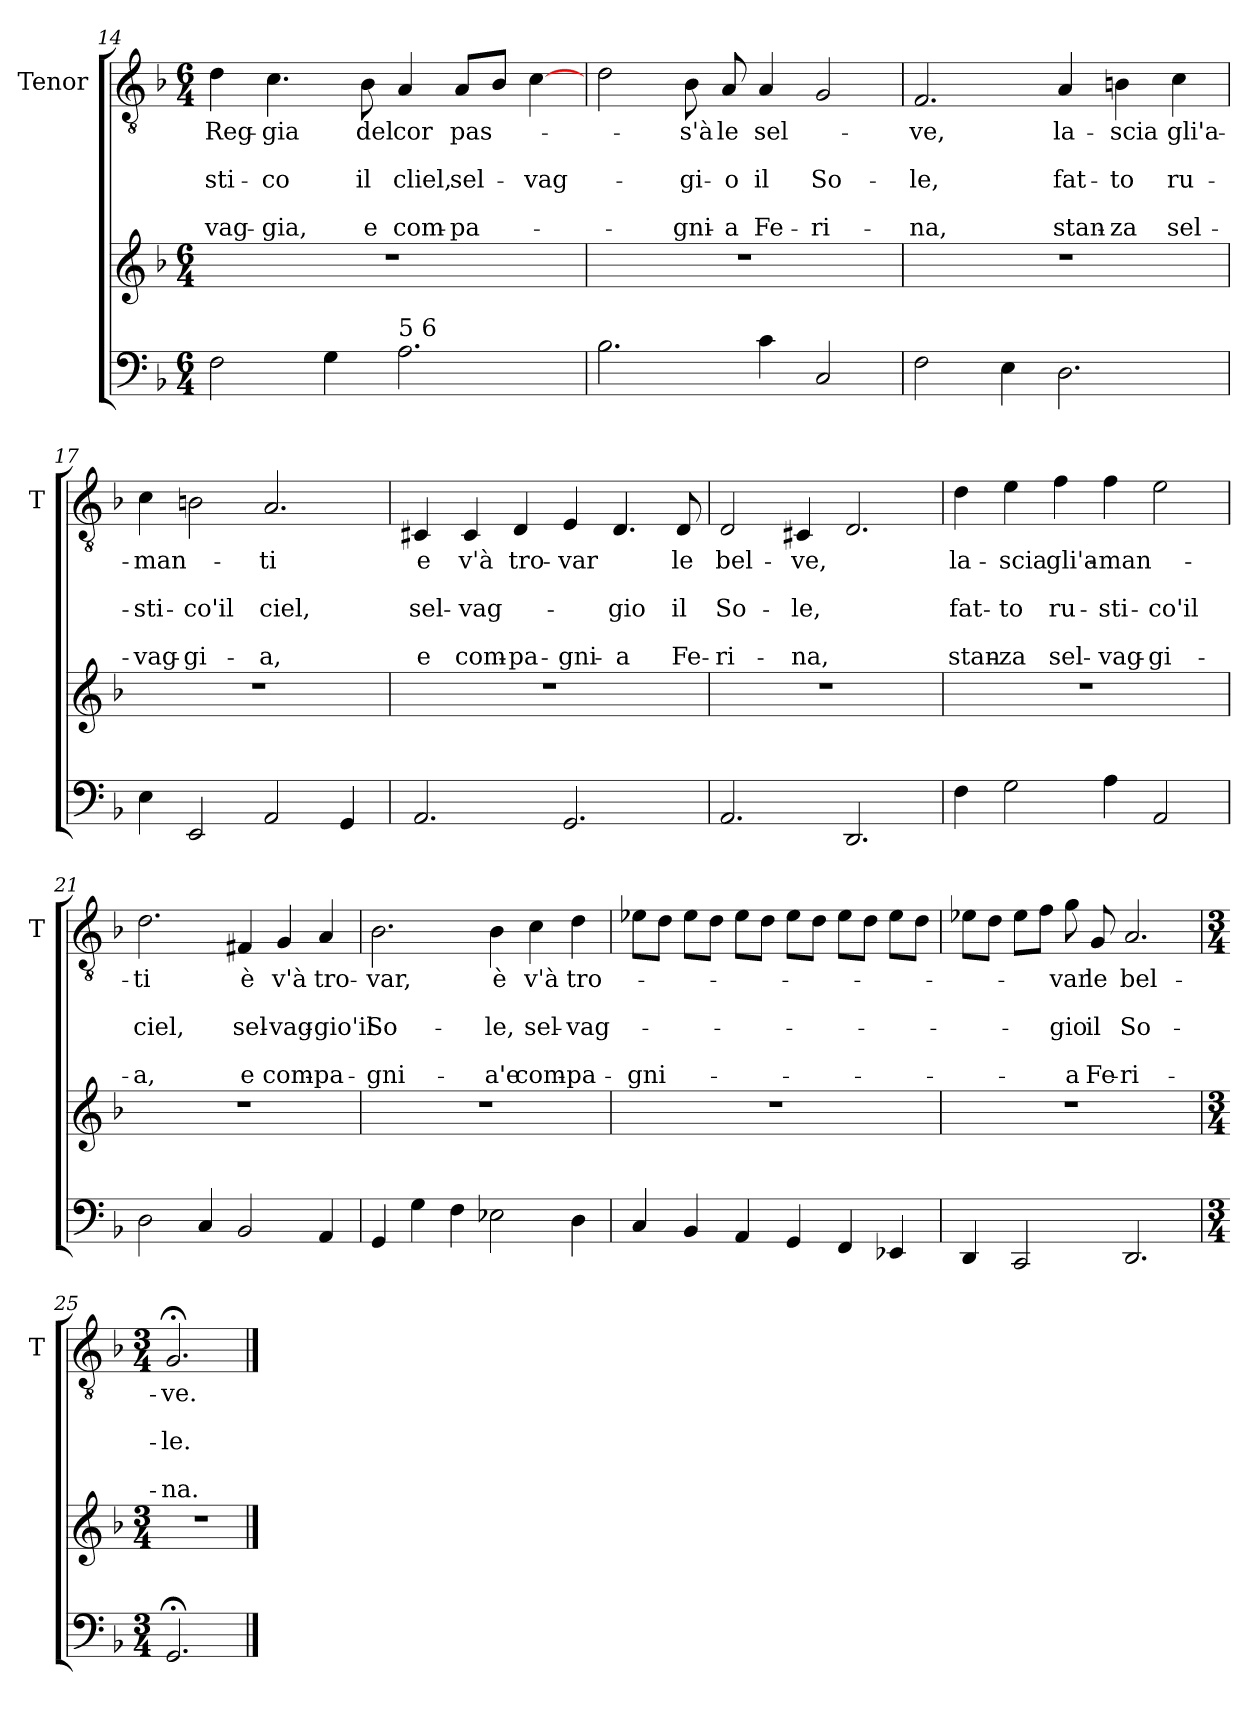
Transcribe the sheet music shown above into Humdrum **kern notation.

**kern	**kern	**kern	**text	**text	**text	**text	**text
*part2	*part2	*part1	*part1	*part1	*part1	*part1	*part1
*staff3	*staff2	*staff1	*staff1	*staff1	*staff1	*staff1	*staff1
*	*	*I"Tenor	*	*	*	*	*
*	*	*I'T	*	*	*	*	*
*clefF4	*clefG2	*clefGv2	*	*	*	*	*
*k[b-]	*k[b-]	*k[b-]	*	*	*	*	*
*F:	*F:	*F:	*	*	*	*	*
*M6/4	*M6/4	*M6/4	*	*	*	*	*
=14	=14	=14	=14	=14	=14	=14	=14
!	!	!	!LO:LY:b	!	!LO:LY:b	!	!LO:LY:b
2F\	1.r	4d\	Reg-	.	-sti-	.	-vag-
!	!	!	!LO:LY:b	!	!LO:LY:b	!	!LO:LY:b
.	.	4.c\	-gia	.	-co	.	-gia,
4G\	.	.	.	.	.	.	.
!	!	!	!LO:LY:b	!	!LO:LY:b	!	!LO:LY:b
.	.	8B-\	del	.	il	.	e
!LO:TX:a:t=5 6	!	!	!	!	!	!	!
!	!	!	!LO:LY:b	!	!LO:LY:b	!	!LO:LY:b
2.A\	.	4A/	cor	.	cliel,	.	com-
!	!	!	!LO:LY:b	!	!LO:LY:b	!	!LO:LY:b
.	.	8A/L	pas-	.	sel-	.	-pa-
.	.	8B-/J	.	.	.	.	.
!	!	!	!	!	!LO:LY:b	!	!
.	.	[4c\	.	.	-vag-	.	.
=15	=15	=15	=15	=15	=15	=15	=15
2.B-\	1.r	2d\	.	.	.	.	.
!	!	!	!LO:LY:b	!	!LO:LY:b	!	!LO:LY:b
.	.	8B-\	-s'à	.	-gi-	.	-gni-
!	!	!	!LO:LY:b	!	!LO:LY:b	!	!LO:LY:b
.	.	8A/	le	.	-o	.	-a
!	!	!	!LO:LY:b	!	!LO:LY:b	!	!LO:LY:b
4c\	.	4A/	sel-	.	il	.	Fe-
!	!	!	!	!	!LO:LY:b	!	!LO:LY:b
2C/	.	2G/	.	.	So-	.	-ri-
=16	=16	=16	=16	=16	=16	=16	=16
!	!	!	!LO:LY:b	!	!LO:LY:b	!	!LO:LY:b
2F\	1.r	2.F/	-ve,	.	-le,	.	-na,
4E\	.	.	.	.	.	.	.
!	!	!	!LO:LY:b	!	!LO:LY:b	!	!LO:LY:b
2.D\	.	4A/	la-	.	fat-	.	stan-
!	!	!	!LO:LY:b	!	!LO:LY:b	!	!LO:LY:b
.	.	4Bn\	-scia	.	-to	.	-za
!	!	!	!LO:LY:b	!	!LO:LY:b	!	!LO:LY:b
.	.	4c\	gli'a-	.	ru-	.	sel-
!!LO:PB:g=z
=17	=17	=17	=17	=17	=17	=17	=17
!	!	!	!LO:LY:b	!	!LO:LY:b	!	!LO:LY:b
4E\	1.r	4c\	-man-	.	-sti-	.	-vag-
!	!	!	!	!	!LO:LY:b	!	!LO:LY:b
2EE/	.	2Bn\	.	.	-co'il	.	-gi-
!	!	!	!LO:LY:b	!	!LO:LY:b	!	!LO:LY:b
2AA/	.	2.A/	-ti	.	ciel,	.	-a,
4GG/	.	.	.	.	.	.	.
=18	=18	=18	=18	=18	=18	=18	=18
!	!	!	!LO:LY:b	!	!LO:LY:b	!	!LO:LY:b
2.AA/	1.r	4C#X/	e	.	sel-	.	e
!	!	!	!LO:LY:b	!	!LO:LY:b	!	!LO:LY:b
.	.	4C#/	v'à	.	-vag-	.	com-
!	!	!	!LO:LY:b	!	!	!	!LO:LY:b
.	.	4D/	tro-	.	.	.	-pa-
!	!	!	!LO:LY:b	!	!	!	!LO:LY:b
2.GG/	.	4E/	-var	.	.	.	-gni-
!	!	!	!	!	!LO:LY:b	!	!LO:LY:b
.	.	4.D/	.	.	-gio	.	-a
!	!	!	!LO:LY:b	!	!LO:LY:b	!	!LO:LY:b
.	.	8D/	le	.	il	.	Fe-
=19	=19	=19	=19	=19	=19	=19	=19
!	!	!	!LO:LY:b	!	!LO:LY:b	!	!LO:LY:b
2.AA/	1.r	2D/	bel-	.	So-	.	-ri-
!	!	!	!LO:LY:b	!	!LO:LY:b	!	!LO:LY:b
.	.	4C#X/	-ve,	.	-le,	.	-na,
2.DD/	.	2.D/	.	.	.	.	.
=20	=20	=20	=20	=20	=20	=20	=20
!	!	!	!LO:LY:b	!	!LO:LY:b	!	!LO:LY:b
4F\	1.r	4d\	la-	.	fat-	.	stan-
!	!	!	!LO:LY:b	!	!LO:LY:b	!	!LO:LY:b
2G\	.	4e\	-scia	.	-to	.	-za
!	!	!	!LO:LY:b	!	!LO:LY:b	!	!LO:LY:b
.	.	4f\	gli'a-	.	ru-	.	sel-
!	!	!	!LO:LY:b	!	!LO:LY:b	!	!LO:LY:b
4A\	.	4f\	-man-	.	-sti-	.	-vag-
!	!	!	!	!	!LO:LY:b	!	!LO:LY:b
2AA/	.	2e\	.	.	-co'il	.	-gi-
=21	=21	=21	=21	=21	=21	=21	=21
!	!	!	!LO:LY:b	!	!LO:LY:b	!	!LO:LY:b
2D\	1.r	2.d\	-ti	.	ciel,	.	-a,
4C/	.	.	.	.	.	.	.
!	!	!	!LO:LY:b	!	!LO:LY:b	!	!LO:LY:b
2BB-/	.	4F#X/	è	.	sel-	.	e
!	!	!	!LO:LY:b	!	!LO:LY:b	!	!LO:LY:b
.	.	4G/	v'à	.	-vag-	.	com-
!	!	!	!LO:LY:b	!	!LO:LY:b	!	!LO:LY:b
4AA/	.	4A/	tro-	.	-gio'il	.	-pa-
!!LO:LB:g=z
=22	=22	=22	=22	=22	=22	=22	=22
!	!	!	!LO:LY:b	!	!LO:LY:b	!	!LO:LY:b
4GG/	1.r	2.B-\	-var,	.	So-	.	-gni-
4G\	.	.	.	.	.	.	.
4F\	.	.	.	.	.	.	.
!	!	!	!LO:LY:b	!	!LO:LY:b	!	!LO:LY:b
2E-X\	.	4B-\	è	.	-le,	.	-a'e
!	!	!	!LO:LY:b	!	!LO:LY:b	!	!LO:LY:b
.	.	4c\	v'à	.	sel-	.	com-
!	!	!	!LO:LY:b	!	!LO:LY:b	!	!LO:LY:b
4D\	.	4d\	tro-	.	-vag-	.	-pa-
=23	=23	=23	=23	=23	=23	=23	=23
!	!	!	!	!	!	!	!LO:LY:b
4C/	1.r	8e-X\L	.	.	.	.	-gni-
.	.	8d\J	.	.	.	.	.
4BB-/	.	8e-\L	.	.	.	.	.
.	.	8d\J	.	.	.	.	.
4AA/	.	8e-\L	.	.	.	.	.
.	.	8d\J	.	.	.	.	.
4GG/	.	8e-\L	.	.	.	.	.
.	.	8d\J	.	.	.	.	.
4FF/	.	8e-\L	.	.	.	.	.
.	.	8d\J	.	.	.	.	.
4EE-X/	.	8e-\L	.	.	.	.	.
.	.	8d\J	.	.	.	.	.
=24	=24	=24	=24	=24	=24	=24	=24
4DD/	1.r	8e-X\L	.	.	.	.	.
.	.	8d\J	.	.	.	.	.
2CC/	.	8e-\L	.	.	.	.	.
.	.	8f\J	.	.	.	.	.
!	!	!	!LO:LY:b	!	!LO:LY:b	!	!LO:LY:b
.	.	8g\	-var	.	-gio	.	-a
!	!	!	!LO:LY:b	!	!LO:LY:b	!	!LO:LY:b
.	.	8G/	le	.	il	.	Fe-
!	!	!	!LO:LY:b	!	!LO:LY:b	!	!LO:LY:b
2.DD/	.	2.A/	bel-	.	So-	.	-ri-
=25	=25	=25	=25	=25	=25	=25	=25
*M3/4	*M3/4	*M3/4	*	*	*	*	*
!	!	!	!LO:LY:b	!	!LO:LY:b	!	!LO:LY:b
2.GG;</	2.r	2.G;</	-ve.	.	-le.	.	-na.
==	==	==	==	==	==	==	==
*-	*-	*-	*-	*-	*-	*-	*-
